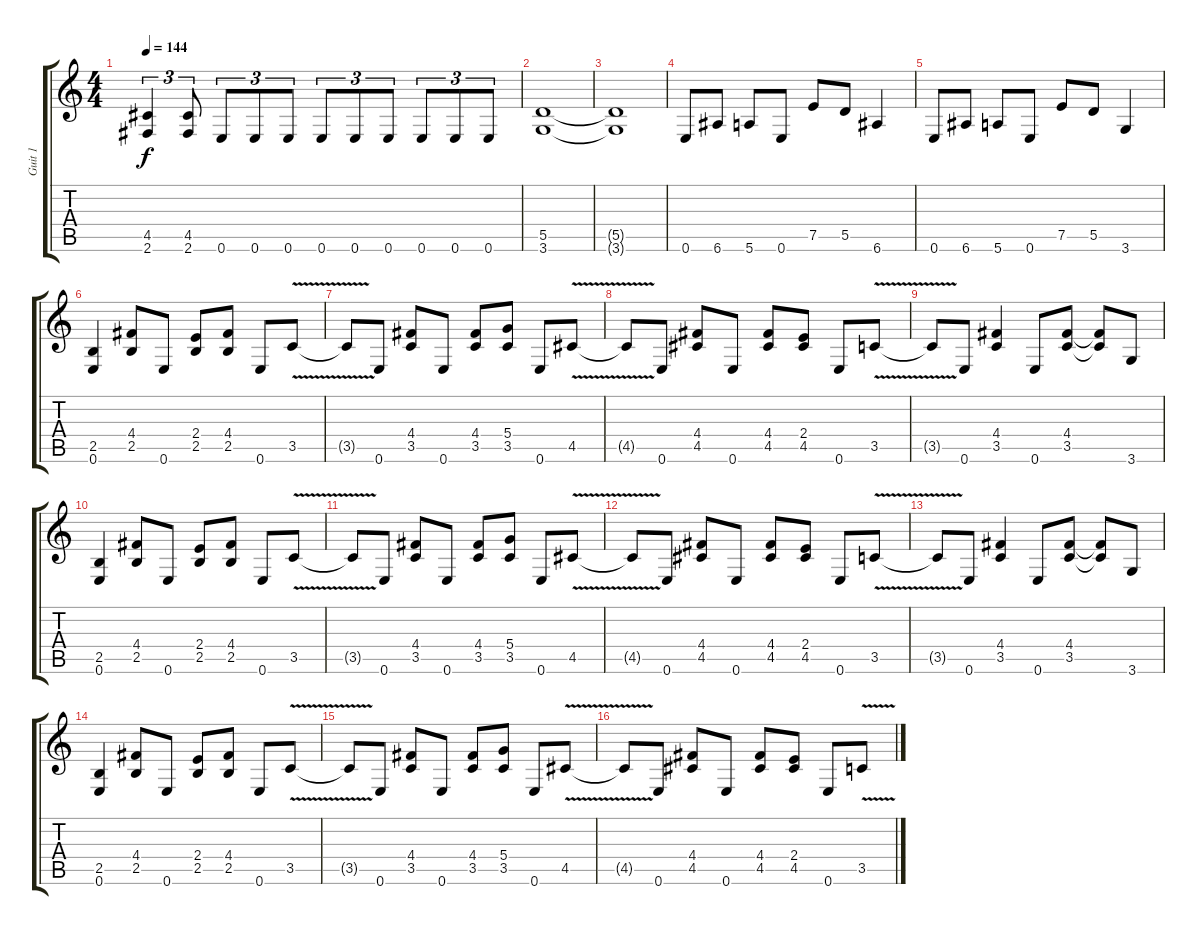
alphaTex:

\track ("Guit 1" "Guit 1") {instrument overdrivenguitar}
\staff {score tabs}
\tuning (E4 B3 G3 D3 A2 E2) {hide}
\ts (4 4)
\tempo 144
\clef g2
\ks c
(4.5{t} 2.6{t}).4{tu (3 2) dy f} (4.5 2.6).8{tu (3 2)} 0.6.8{tu (3 2)} 0.6.8{tu (3 2)} 0.6.8{tu (3 2)} 0.6.8{tu (3 2)} 0.6.8{tu (3 2)} 0.6.8{tu (3 2)} 0.6.8{tu (3 2)} 0.6.8{tu (3 2)} 0.6.8{tu (3 2)} |
(5.5 3.6).1 |
(5.5{t} 3.6{t}).1 |
0.6.8 6.6.8 5.6.8 0.6.8 7.5.8 5.5.8 6.6.4 |
0.6.8 6.6.8 5.6.8 0.6.8 7.5.8 5.5.8 3.6.4 |
(2.5 0.6).4 (4.4 2.5).8 0.6.8 (2.4 2.5).8 (4.4 2.5).8 0.6.8 3.5{v}.8 |
3.5{t}.8 0.6.8 (4.4 3.5).8 0.6.8 (4.4 3.5).8 (5.4 3.5).8 0.6.8 4.5{v}.8 |
4.5{t}.8 0.6.8 (4.4 4.5).8 0.6.8 (4.4 4.5).8 (2.4 4.5).8 0.6.8 3.5{v}.8 |
3.5{t}.8 0.6.8 (4.4 3.5).4 0.6.8 (4.4 3.5).8 (4.4{t} 3.5{t}).8 3.6.8 |
(2.5 0.6).4 (4.4 2.5).8 0.6.8 (2.4 2.5).8 (4.4 2.5).8 0.6.8 3.5{v}.8 |
3.5{t}.8 0.6.8 (4.4 3.5).8 0.6.8 (4.4 3.5).8 (5.4 3.5).8 0.6.8 4.5{v}.8 |
4.5{t}.8 0.6.8 (4.4 4.5).8 0.6.8 (4.4 4.5).8 (2.4 4.5).8 0.6.8 3.5{v}.8 |
3.5{t}.8 0.6.8 (4.4 3.5).4 0.6.8 (4.4 3.5).8 (4.4{t} 3.5{t}).8 3.6.8 |
(2.5 0.6).4 (4.4 2.5).8 0.6.8 (2.4 2.5).8 (4.4 2.5).8 0.6.8 3.5{v}.8 |
3.5{t}.8 0.6.8 (4.4 3.5).8 0.6.8 (4.4 3.5).8 (5.4 3.5).8 0.6.8 4.5{v}.8 |
4.5{t}.8 0.6.8 (4.4 4.5).8 0.6.8 (4.4 4.5).8 (2.4 4.5).8 0.6.8 3.5{v}.8
